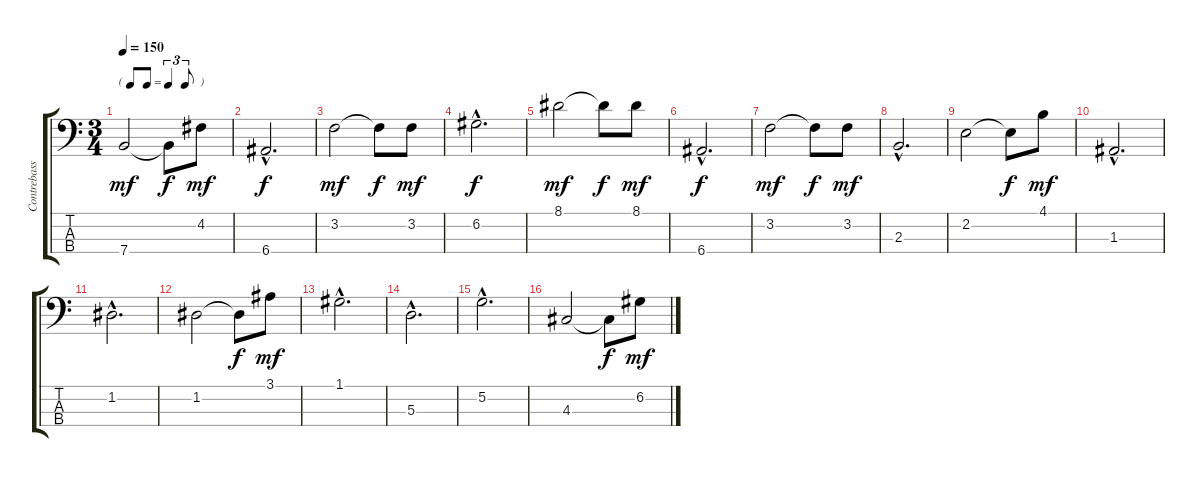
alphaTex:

\track ("Contrebasse" "Contrebass") {instrument acousticbass}
\staff {score tabs}
\tuning (G2 D2 A1 E1) {hide}
\ts (3 4)
\tf triplet8th
\tempo 150
\clef f4
\ks c
7.4.2{dy mf} 7.4{t}.8{dy f} 4.2.8{dy mf} |
6.4{hac}.2{d dy f} |
3.2.2{dy mf} 3.2{t}.8{dy f} 3.2.8{dy mf} |
6.2{hac}.2{d dy f} |
8.1.2{dy mf} 8.1{t}.8{dy f} 8.1.8{dy mf} |
6.4{hac}.2{d dy f} |
3.2.2{dy mf} 3.2{t}.8{dy f} 3.2.8{dy mf} |
2.3{hac}.2{d} |
2.2.2 2.2{t}.8{dy f} 4.1.8{dy mf} |
1.3{hac}.2{d} |
1.2{hac}.2{d} |
1.2.2 1.2{t}.8{dy f} 3.1.8{dy mf} |
1.1{hac}.2{d} |
5.3{hac}.2{d} |
5.2{hac}.2{d} |
4.3.2 4.3{t}.8{dy f} 6.2.8{dy mf}
